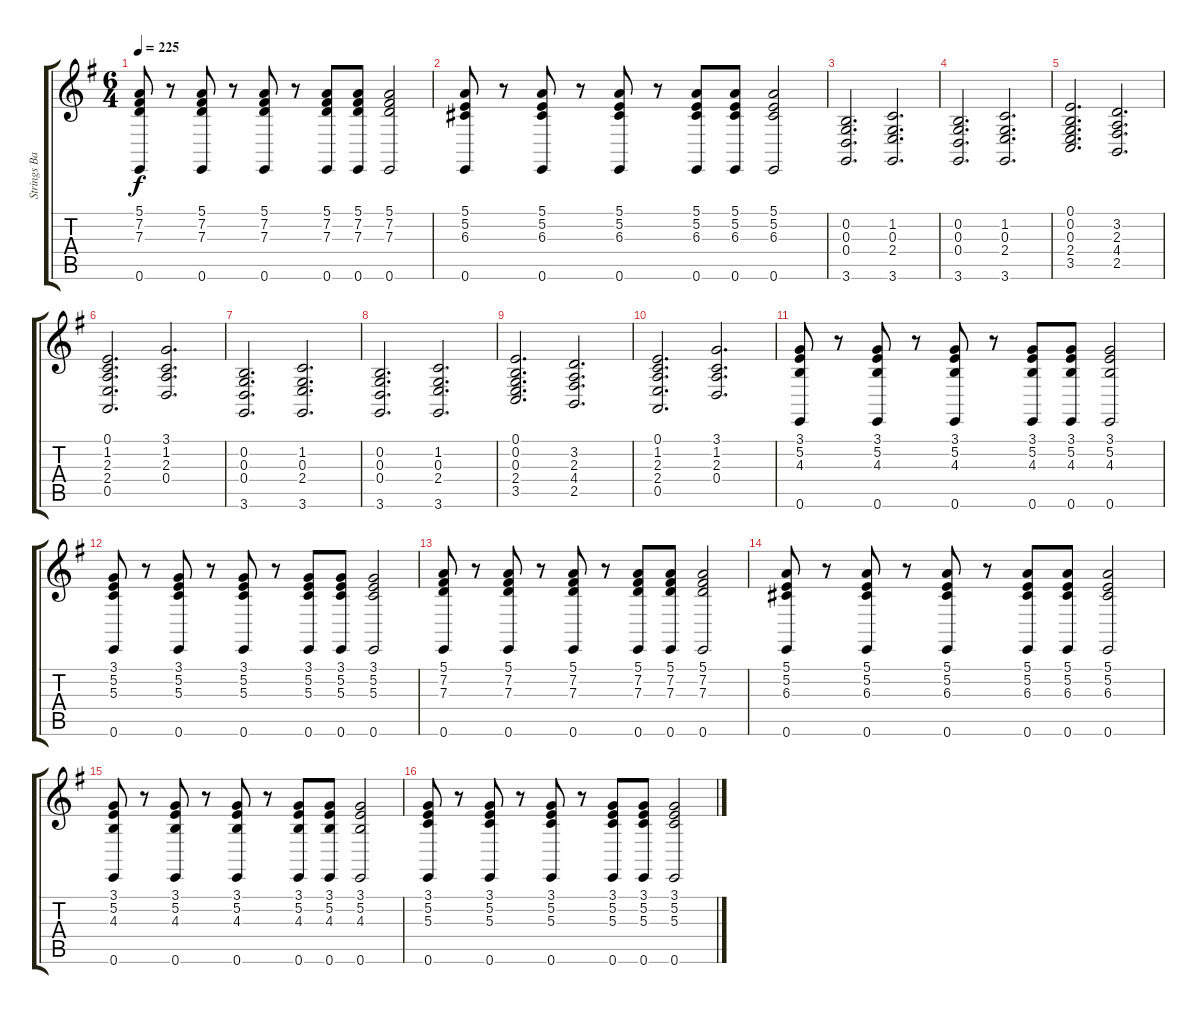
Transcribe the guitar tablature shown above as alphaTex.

\track ("Strings Backing 2" "Strings Ba") {instrument stringensemble1}
\staff {score tabs}
\tuning (E4 B3 G3 D3 A2 E2) {hide}
\ts (6 4)
\tempo 225
\clef g2
\ks eminor
(5.1 7.2 7.3 0.6).8{dy f} r.8 (5.1 7.2 7.3 0.6).8 r.8 (5.1 7.2 7.3 0.6).8 r.8 (5.1 7.2 7.3 0.6).8 (5.1 7.2 7.3 0.6).8 (5.1 7.2 7.3 0.6).2 |
(5.1 5.2 6.3 0.6).8 r.8 (5.1 5.2 6.3 0.6).8 r.8 (5.1 5.2 6.3 0.6).8 r.8 (5.1 5.2 6.3 0.6).8 (5.1 5.2 6.3 0.6).8 (5.1 5.2 6.3 0.6).2 |
(0.2 0.3 0.4 3.6).2{d} (1.2 0.3 2.4 3.6).2{d} |
(0.2 0.3 0.4 3.6).2{d} (1.2 0.3 2.4 3.6).2{d} |
(0.1 0.2 0.3 2.4 3.5).2{d} (3.2 2.3 4.4 2.5).2{d} |
(0.1 1.2 2.3 2.4 0.5).2{d} (3.1 1.2 2.3 0.4).2{d} |
(0.2 0.3 0.4 3.6).2{d} (1.2 0.3 2.4 3.6).2{d} |
(0.2 0.3 0.4 3.6).2{d} (1.2 0.3 2.4 3.6).2{d} |
(0.1 0.2 0.3 2.4 3.5).2{d} (3.2 2.3 4.4 2.5).2{d} |
(0.1 1.2 2.3 2.4 0.5).2{d} (3.1 1.2 2.3 0.4).2{d} |
(3.1 5.2 4.3 0.6).8 r.8 (3.1 5.2 4.3 0.6).8 r.8 (3.1 5.2 4.3 0.6).8 r.8 (3.1 5.2 4.3 0.6).8 (3.1 5.2 4.3 0.6).8 (3.1 5.2 4.3 0.6).2 |
(3.1 5.2 5.3 0.6).8 r.8 (3.1 5.2 5.3 0.6).8 r.8 (3.1 5.2 5.3 0.6).8 r.8 (3.1 5.2 5.3 0.6).8 (3.1 5.2 5.3 0.6).8 (3.1 5.2 5.3 0.6).2 |
(5.1 7.2 7.3 0.6).8 r.8 (5.1 7.2 7.3 0.6).8 r.8 (5.1 7.2 7.3 0.6).8 r.8 (5.1 7.2 7.3 0.6).8 (5.1 7.2 7.3 0.6).8 (5.1 7.2 7.3 0.6).2 |
(5.1 5.2 6.3 0.6).8 r.8 (5.1 5.2 6.3 0.6).8 r.8 (5.1 5.2 6.3 0.6).8 r.8 (5.1 5.2 6.3 0.6).8 (5.1 5.2 6.3 0.6).8 (5.1 5.2 6.3 0.6).2 |
(3.1 5.2 4.3 0.6).8 r.8 (3.1 5.2 4.3 0.6).8 r.8 (3.1 5.2 4.3 0.6).8 r.8 (3.1 5.2 4.3 0.6).8 (3.1 5.2 4.3 0.6).8 (3.1 5.2 4.3 0.6).2 |
(3.1 5.2 5.3 0.6).8 r.8 (3.1 5.2 5.3 0.6).8 r.8 (3.1 5.2 5.3 0.6).8 r.8 (3.1 5.2 5.3 0.6).8 (3.1 5.2 5.3 0.6).8 (3.1 5.2 5.3 0.6).2
